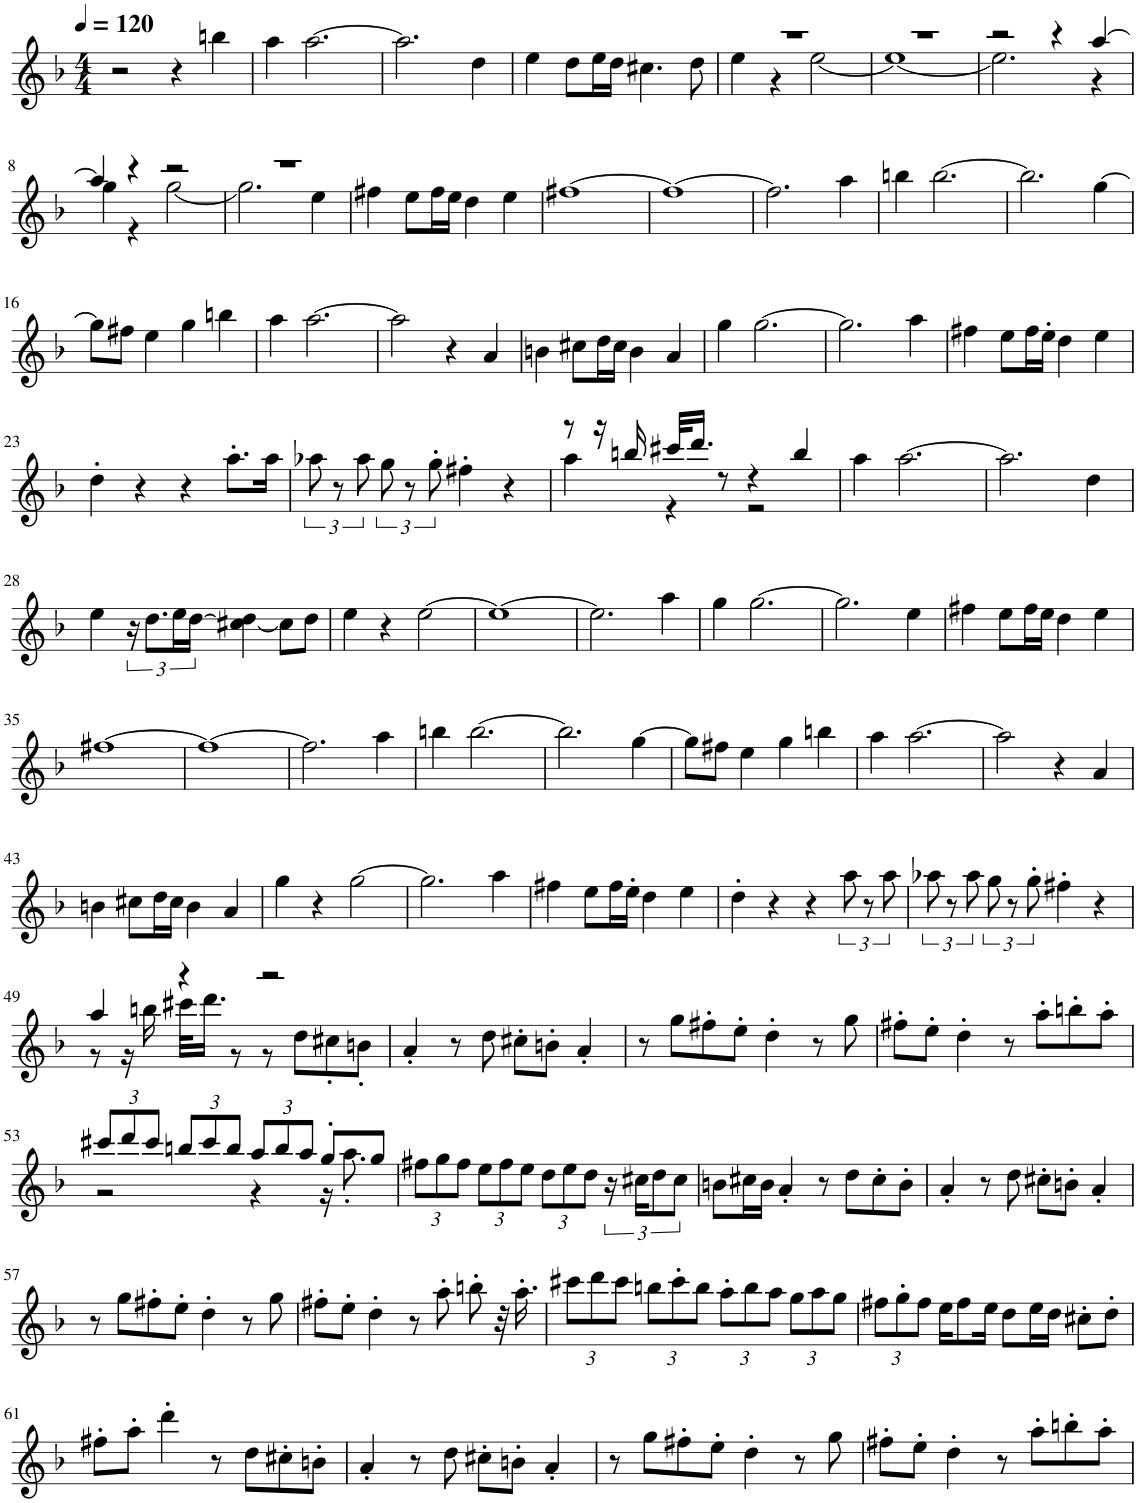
**kern
*part1
*staff1
*I"Sassofono contralto
*clefG2
*Trd5c9
*k[b-]
*M4/4
*MM120
=1
2r
4r
4bbn\
=2
4aa\
[2.aa\
=3
2.aa\]
4dd\
=4
4ee\
8dd\L
16ee\L
16dd\JJ
4.cc#X\
8dd\
=5
*^
1r	4ee\
.	4r
.	[2ee\
=6	=6
1r	1ee_
=7	=7
2r	2.ee\]
4r	.
[4aa/	4r
!!LO:LB:g=z	!!
=8	=8
4aa/]	4gg\
4r	4r
2r	[2gg\
=9	=9
1r	2.gg\]
.	4ee\
*v	*v
=10
4ff#X\
8ee\L
16ff#\L
16ee\JJ
4dd\
4ee\
=11
[1ff#X
=12
1ff#_
=13
2.ff#\]
4aa\
=14
4bbn\
[2.bb\
=15
2.bb\]
[4gg\
!!LO:LB:g=z
=16
8gg\L]
8ff#X\J
4ee\
4gg\
4bbn\
=17
4aa\
[2.aa\
=18
2aa\]
4r
4a/
=19
4bn\
8cc#X\L
16dd\L
16cc#\JJ
4b\
4a/
=20
4gg\
[2.gg\
=21
2.gg\]
4aa\
=22
4ff#X\
8ee\L
16ff#\L
16ee'\JJ
4dd\
4ee\
!!LO:LB:g=z
=23
4dd'\
4r
4r
8.aa'\L
16aa\Jk
=24
12aa-X\
12r
12aa-\
12gg\
12r
12gg'\
4ff#X'\
4r
=25
*^
8r	4aa\
16r	.
16bbn/	.
32ccc#X/KLL	4r
16.ddd/JJ	.
8r	.
4r	2r
4bb/	.
*v	*v
=26
4aa\
[2.aa\
=27
2.aa\]
4dd\
!!LO:LB:g=z
=28
4ee\
24r
12.dd\L
24ee\L
[24dd\JJ
[4cc#X\ 4dd\]
8cc#\L]
8dd\J
=29
4ee\
4r
[2ee\
=30
1ee_
=31
2.ee\]
4aa\
=32
4gg\
[2.gg\
=33
2.gg\]
4ee\
=34
4ff#X\
8ee\L
16ff#\L
16ee\JJ
4dd\
4ee\
!!LO:LB:g=z
=35
[1ff#X
=36
1ff#_
=37
2.ff#\]
4aa\
=38
4bbn\
[2.bb\
=39
2.bb\]
[4gg\
=40
8gg\L]
8ff#X\J
4ee\
4gg\
4bbn\
=41
4aa\
[2.aa\
=42
2aa\]
4r
4a/
!!LO:LB:g=z
=43
4bn\
8cc#X\L
16dd\L
16cc#\JJ
4b\
4a/
=44
4gg\
4r
[2gg\
=45
2.gg\]
4aa\
=46
4ff#X\
8ee\L
16ff#\L
16ee'\JJ
4dd\
4ee\
=47
4dd'\
4r
4r
12aa\
12r
12aa\
=48
12aa-X\
12r
12aa-\
12gg\
12r
12gg'\
4ff#X'\
4r
!!LO:LB:g=z
=49
*^
4aa/	8r
.	16r
.	16bbn\
4r	32ccc#X\KLL
.	16.ddd\JJ
.	8r
2r	8r
.	8dd\L
.	8cc#X'\
.	8bn'\J
*v	*v
=50
4a'/
8r
8dd\
8cc#X'\L
8bn'\J
4a'/
=51
8r
8gg\L
8ff#X'\
8ee'\J
4dd'\
8r
8gg\
=52
8ff#X'\L
8ee'\J
4dd'\
8r
8aa'\L
8bbn'\
8aa'\J
!!LO:LB:g=z
=53
*Xbrackettup
*^
12ccc#X/L	2r
12ddd/	.
12ccc#/J	.
12bbn/L	.
12ccc#/	.
12bb/J	.
12aa/L	4r
12bb/	.
12aa/J	.
8gg'/L	16r
.	8.aa'\
8gg/J	.
*v	*v
=54
12ff#X\L
12gg\
12ff#\J
12ee\L
12ff#\
12ee\J
12dd\L
12ee\
12dd\J
*brackettup
24r
24cc#X\KL
12dd\
12cc#\J
=55
8bn\L
16cc#X\L
16b\JJ
4a'/
8r
8dd\L
8cc#'\
8b'\J
=56
4a'/
8r
8dd\
8cc#X'\L
8bn'\J
4a'/
!!LO:LB:g=z
=57
8r
8gg\L
8ff#X'\
8ee'\J
4dd'\
8r
8gg\
=58
8ff#X'\L
8ee'\J
4dd'\
8r
8aa'\
8bbn'\
32r
16.aa'\
=59
*Xbrackettup
12ccc#X\L
12ddd\
12ccc#\J
12bbn\L
12ccc#'\
12bb\J
12aa'\L
12bb\
12aa\J
12gg\L
12aa\
12gg\J
=60
12ff#X\L
12gg'\
12ff#\J
16ee\KL
8ff#\
16ee\Jk
8dd\L
16ee\L
16dd\JJ
8cc#X'\L
8dd'\J
!!LO:LB:g=z
=61
8ff#X'\L
8aa'\J
4ddd'\
8r
8dd\L
8cc#X'\
8bn'\J
=62
4a'/
8r
8dd\
8cc#X'\L
8bn'\J
4a'/
=63
8r
8gg\L
8ff#X'\
8ee'\J
4dd'\
8r
8gg\
=64
8ff#X'\L
8ee'\J
4dd'\
8r
8aa'\L
8bbn'\
8aa'\J
=
*-
